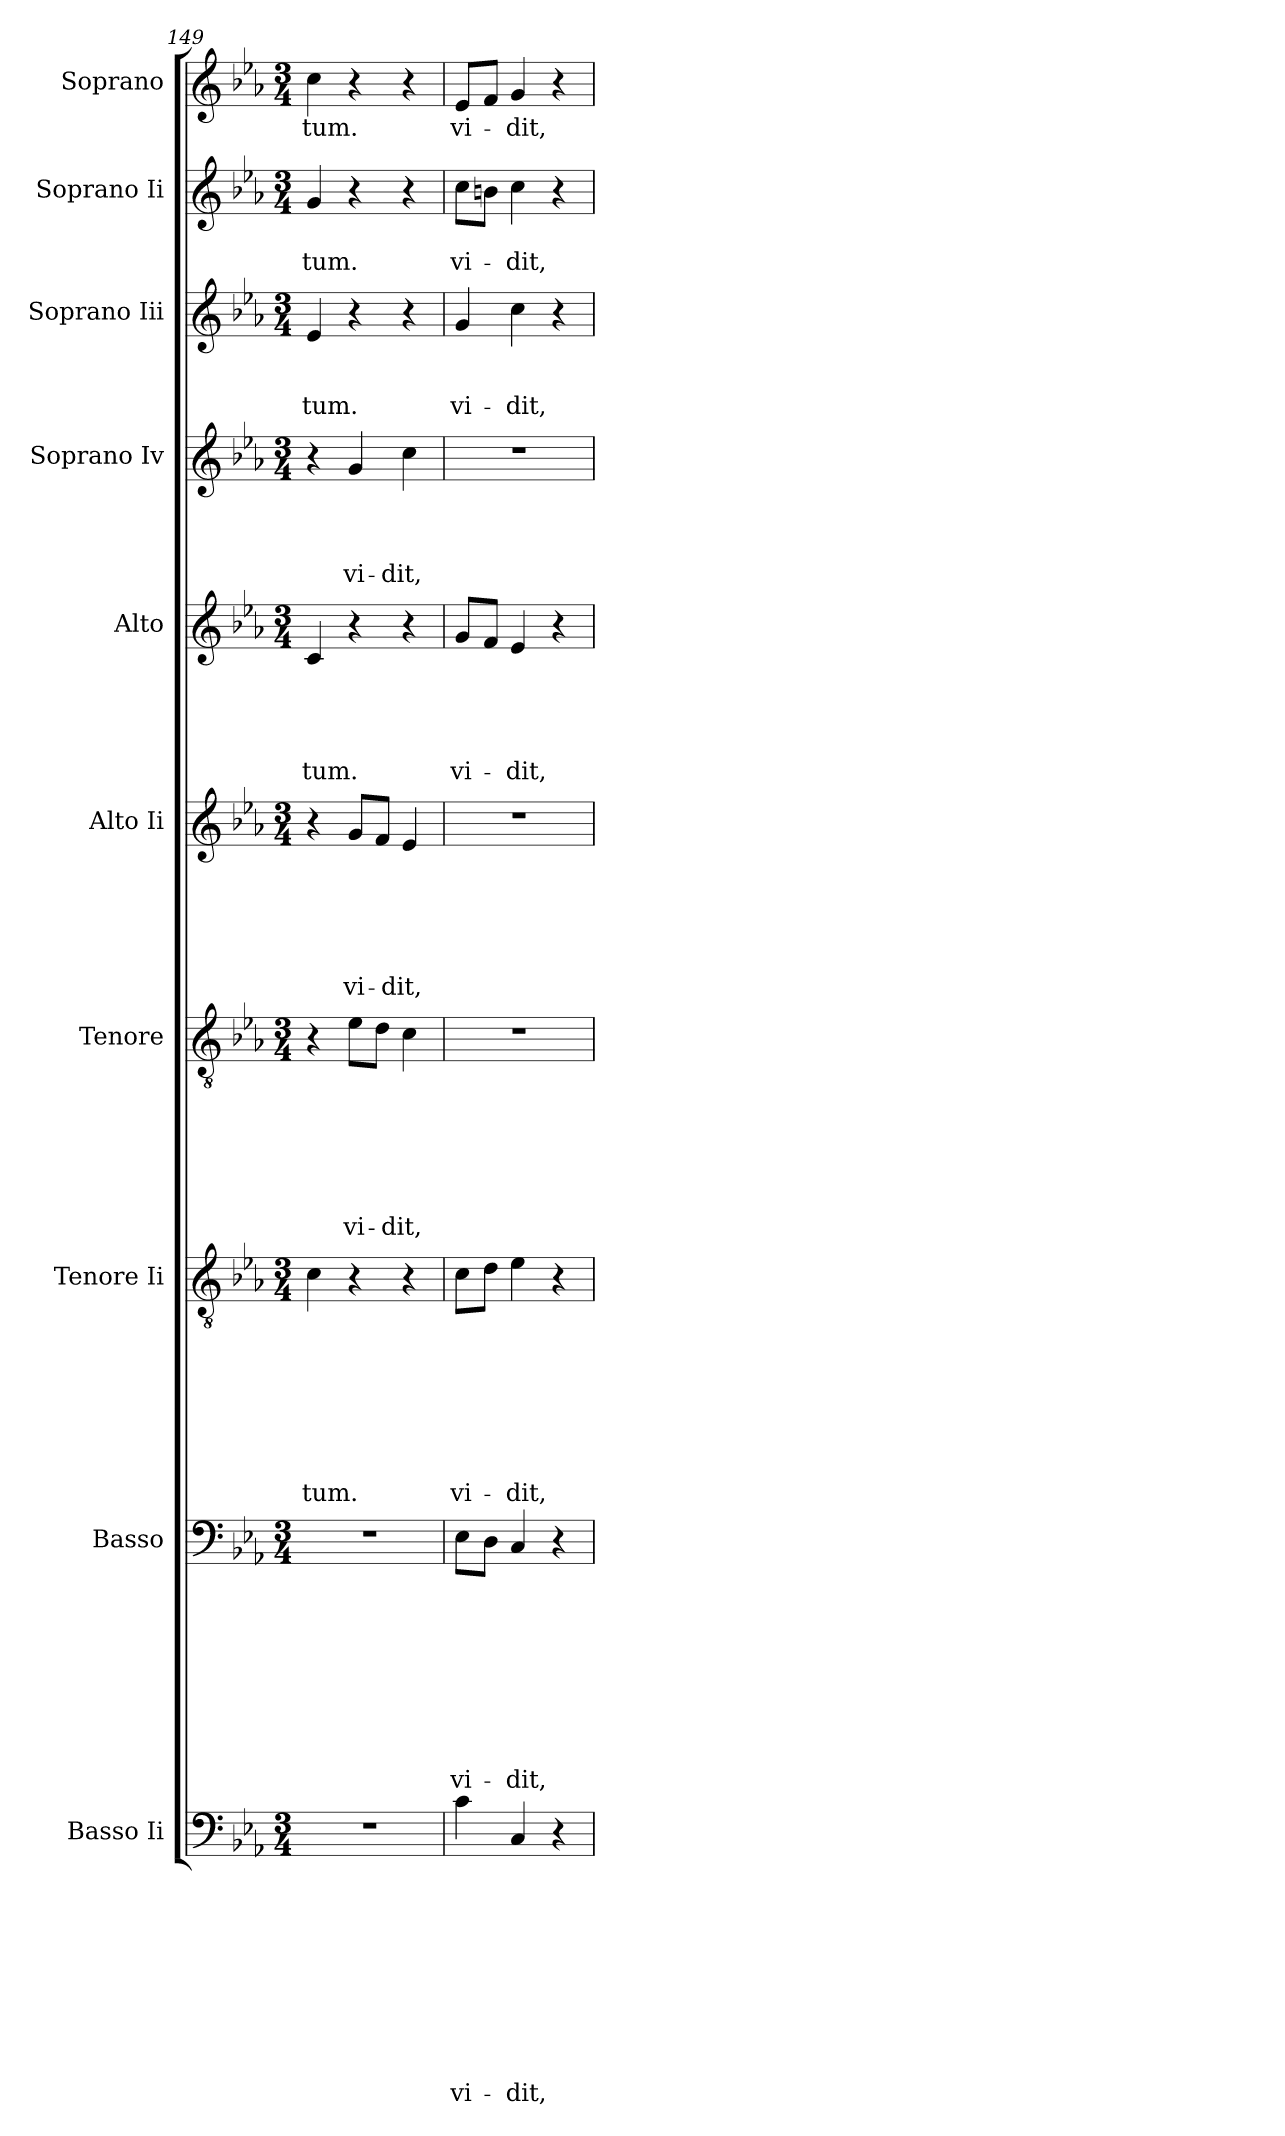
**kern	**text	**text	**text	**text	**text	**text	**text	**text	**text	**text	**kern	**text	**text	**text	**text	**text	**text	**text	**text	**text	**kern	**text	**text	**text	**text	**text	**text	**text	**text	**kern	**text	**text	**text	**text	**text	**text	**text	**kern	**text	**text	**text	**text	**text	**text	**kern	**text	**text	**text	**text	**text	**kern	**text	**text	**text	**text	**kern	**text	**text	**text	**kern	**text	**text	**kern	**text
*part10	*part10	*part10	*part10	*part10	*part10	*part10	*part10	*part10	*part10	*part10	*part9	*part9	*part9	*part9	*part9	*part9	*part9	*part9	*part9	*part9	*part8	*part8	*part8	*part8	*part8	*part8	*part8	*part8	*part8	*part7	*part7	*part7	*part7	*part7	*part7	*part7	*part7	*part6	*part6	*part6	*part6	*part6	*part6	*part6	*part5	*part5	*part5	*part5	*part5	*part5	*part4	*part4	*part4	*part4	*part4	*part3	*part3	*part3	*part3	*part2	*part2	*part2	*part1	*part1
*staff10	*staff10	*staff10	*staff10	*staff10	*staff10	*staff10	*staff10	*staff10	*staff10	*staff10	*staff9	*staff9	*staff9	*staff9	*staff9	*staff9	*staff9	*staff9	*staff9	*staff9	*staff8	*staff8	*staff8	*staff8	*staff8	*staff8	*staff8	*staff8	*staff8	*staff7	*staff7	*staff7	*staff7	*staff7	*staff7	*staff7	*staff7	*staff6	*staff6	*staff6	*staff6	*staff6	*staff6	*staff6	*staff5	*staff5	*staff5	*staff5	*staff5	*staff5	*staff4	*staff4	*staff4	*staff4	*staff4	*staff3	*staff3	*staff3	*staff3	*staff2	*staff2	*staff2	*staff1	*staff1
*I"Basso Ii	*	*	*	*	*	*	*	*	*	*	*I"Basso	*	*	*	*	*	*	*	*	*	*I"Tenore Ii	*	*	*	*	*	*	*	*	*I"Tenore	*	*	*	*	*	*	*	*I"Alto Ii	*	*	*	*	*	*	*I"Alto	*	*	*	*	*	*I"Soprano Iv	*	*	*	*	*I"Soprano Iii	*	*	*	*I"Soprano Ii	*	*	*I"Soprano	*
*clefF4	*	*	*	*	*	*	*	*	*	*	*clefF4	*	*	*	*	*	*	*	*	*	*clefGv2	*	*	*	*	*	*	*	*	*clefGv2	*	*	*	*	*	*	*	*clefG2	*	*	*	*	*	*	*clefG2	*	*	*	*	*	*clefG2	*	*	*	*	*clefG2	*	*	*	*clefG2	*	*	*clefG2	*
*k[b-e-a-]	*	*	*	*	*	*	*	*	*	*	*k[b-e-a-]	*	*	*	*	*	*	*	*	*	*k[b-e-a-]	*	*	*	*	*	*	*	*	*k[b-e-a-]	*	*	*	*	*	*	*	*k[b-e-a-]	*	*	*	*	*	*	*k[b-e-a-]	*	*	*	*	*	*k[b-e-a-]	*	*	*	*	*k[b-e-a-]	*	*	*	*k[b-e-a-]	*	*	*k[b-e-a-]	*
*E-:	*	*	*	*	*	*	*	*	*	*	*E-:	*	*	*	*	*	*	*	*	*	*E-:	*	*	*	*	*	*	*	*	*E-:	*	*	*	*	*	*	*	*E-:	*	*	*	*	*	*	*E-:	*	*	*	*	*	*E-:	*	*	*	*	*E-:	*	*	*	*E-:	*	*	*E-:	*
*M3/4	*	*	*	*	*	*	*	*	*	*	*M3/4	*	*	*	*	*	*	*	*	*	*M3/4	*	*	*	*	*	*	*	*	*M3/4	*	*	*	*	*	*	*	*M3/4	*	*	*	*	*	*	*M3/4	*	*	*	*	*	*M3/4	*	*	*	*	*M3/4	*	*	*	*M3/4	*	*	*M3/4	*
=149	=149	=149	=149	=149	=149	=149	=149	=149	=149	=149	=149	=149	=149	=149	=149	=149	=149	=149	=149	=149	=149	=149	=149	=149	=149	=149	=149	=149	=149	=149	=149	=149	=149	=149	=149	=149	=149	=149	=149	=149	=149	=149	=149	=149	=149	=149	=149	=149	=149	=149	=149	=149	=149	=149	=149	=149	=149	=149	=149	=149	=149	=149	=149	=149
!LO:N:vis=1	!	!	!	!	!	!	!	!	!	!	!LO:N:vis=1	!	!	!	!	!	!	!	!	!	!	!	!	!	!	!	!	!	!LO:LY:b	!	!	!	!	!	!	!	!	!	!	!	!	!	!	!	!	!	!	!	!	!LO:LY:b	!	!	!	!	!	!	!	!	!LO:LY:b	!	!	!LO:LY:b	!	!LO:LY:b
2.r	.	.	.	.	.	.	.	.	.	.	2.r	.	.	.	.	.	.	.	.	.	4c\	.	.	.	.	.	.	.	-tum.	4r	.	.	.	.	.	.	.	4r	.	.	.	.	.	.	4c/	.	.	.	.	-tum.	4r	.	.	.	.	4e-/	.	.	-tum.	4g/	.	-tum.	4cc\	-tum.
!	!	!	!	!	!	!	!	!	!	!	!	!	!	!	!	!	!	!	!	!	!	!	!	!	!	!	!	!	!	!	!	!	!	!	!	!	!LO:LY:b	!	!	!	!	!	!	!LO:LY:b	!	!	!	!	!	!	!	!	!	!	!LO:LY:b	!	!	!	!	!	!	!	!	!
.	.	.	.	.	.	.	.	.	.	.	.	.	.	.	.	.	.	.	.	.	4r	.	.	.	.	.	.	.	.	8e-\L	.	.	.	.	.	.	vi-	8g/L	.	.	.	.	.	vi-	4r	.	.	.	.	.	4g/	.	.	.	vi-	4r	.	.	.	4r	.	.	4r	.
.	.	.	.	.	.	.	.	.	.	.	.	.	.	.	.	.	.	.	.	.	.	.	.	.	.	.	.	.	.	8d\J	.	.	.	.	.	.	.	8f/J	.	.	.	.	.	.	.	.	.	.	.	.	.	.	.	.	.	.	.	.	.	.	.	.	.	.
!	!	!	!	!	!	!	!	!	!	!	!	!	!	!	!	!	!	!	!	!	!	!	!	!	!	!	!	!	!	!	!	!	!	!	!	!	!LO:LY:b	!	!	!	!	!	!	!LO:LY:b	!	!	!	!	!	!	!	!	!	!	!LO:LY:b	!	!	!	!	!	!	!	!	!
.	.	.	.	.	.	.	.	.	.	.	.	.	.	.	.	.	.	.	.	.	4r	.	.	.	.	.	.	.	.	4c\	.	.	.	.	.	.	-dit,	4e-/	.	.	.	.	.	-dit,	4r	.	.	.	.	.	4cc\	.	.	.	-dit,	4r	.	.	.	4r	.	.	4r	.
=150	=150	=150	=150	=150	=150	=150	=150	=150	=150	=150	=150	=150	=150	=150	=150	=150	=150	=150	=150	=150	=150	=150	=150	=150	=150	=150	=150	=150	=150	=150	=150	=150	=150	=150	=150	=150	=150	=150	=150	=150	=150	=150	=150	=150	=150	=150	=150	=150	=150	=150	=150	=150	=150	=150	=150	=150	=150	=150	=150	=150	=150	=150	=150	=150
!	!	!	!	!	!	!	!	!	!	!LO:LY:b	!	!	!	!	!	!	!	!	!	!LO:LY:b	!	!	!	!	!	!	!	!	!LO:LY:b	!LO:N:vis=1	!	!	!	!	!	!	!	!LO:N:vis=1	!	!	!	!	!	!	!	!	!	!	!	!LO:LY:b	!LO:N:vis=1	!	!	!	!	!	!	!	!LO:LY:b	!	!	!LO:LY:b	!	!LO:LY:b
4c\	.	.	.	.	.	.	.	.	.	vi-	8E-\L	.	.	.	.	.	.	.	.	vi-	8c\L	.	.	.	.	.	.	.	vi-	2.r	.	.	.	.	.	.	.	2.r	.	.	.	.	.	.	8g/L	.	.	.	.	vi-	2.r	.	.	.	.	4g/	.	.	vi-	8cc\L	.	vi-	8e-/L	vi-
.	.	.	.	.	.	.	.	.	.	.	8D\J	.	.	.	.	.	.	.	.	.	8d\J	.	.	.	.	.	.	.	.	.	.	.	.	.	.	.	.	.	.	.	.	.	.	.	8f/J	.	.	.	.	.	.	.	.	.	.	.	.	.	.	8bn\J	.	.	8f/J	.
!	!	!	!	!	!	!	!	!	!	!LO:LY:b	!	!	!	!	!	!	!	!	!	!LO:LY:b	!	!	!	!	!	!	!	!	!LO:LY:b	!	!	!	!	!	!	!	!	!	!	!	!	!	!	!	!	!	!	!	!	!LO:LY:b	!	!	!	!	!	!	!	!	!LO:LY:b	!	!	!LO:LY:b	!	!LO:LY:b
4C/	.	.	.	.	.	.	.	.	.	-dit,	4C/	.	.	.	.	.	.	.	.	-dit,	4e-\	.	.	.	.	.	.	.	-dit,	.	.	.	.	.	.	.	.	.	.	.	.	.	.	.	4e-/	.	.	.	.	-dit,	.	.	.	.	.	4cc\	.	.	-dit,	4cc\	.	-dit,	4g/	-dit,
4r	.	.	.	.	.	.	.	.	.	.	4r	.	.	.	.	.	.	.	.	.	4r	.	.	.	.	.	.	.	.	.	.	.	.	.	.	.	.	.	.	.	.	.	.	.	4r	.	.	.	.	.	.	.	.	.	.	4r	.	.	.	4r	.	.	4r	.
=	=	=	=	=	=	=	=	=	=	=	=	=	=	=	=	=	=	=	=	=	=	=	=	=	=	=	=	=	=	=	=	=	=	=	=	=	=	=	=	=	=	=	=	=	=	=	=	=	=	=	=	=	=	=	=	=	=	=	=	=	=	=	=	=
*-	*-	*-	*-	*-	*-	*-	*-	*-	*-	*-	*-	*-	*-	*-	*-	*-	*-	*-	*-	*-	*-	*-	*-	*-	*-	*-	*-	*-	*-	*-	*-	*-	*-	*-	*-	*-	*-	*-	*-	*-	*-	*-	*-	*-	*-	*-	*-	*-	*-	*-	*-	*-	*-	*-	*-	*-	*-	*-	*-	*-	*-	*-	*-	*-
